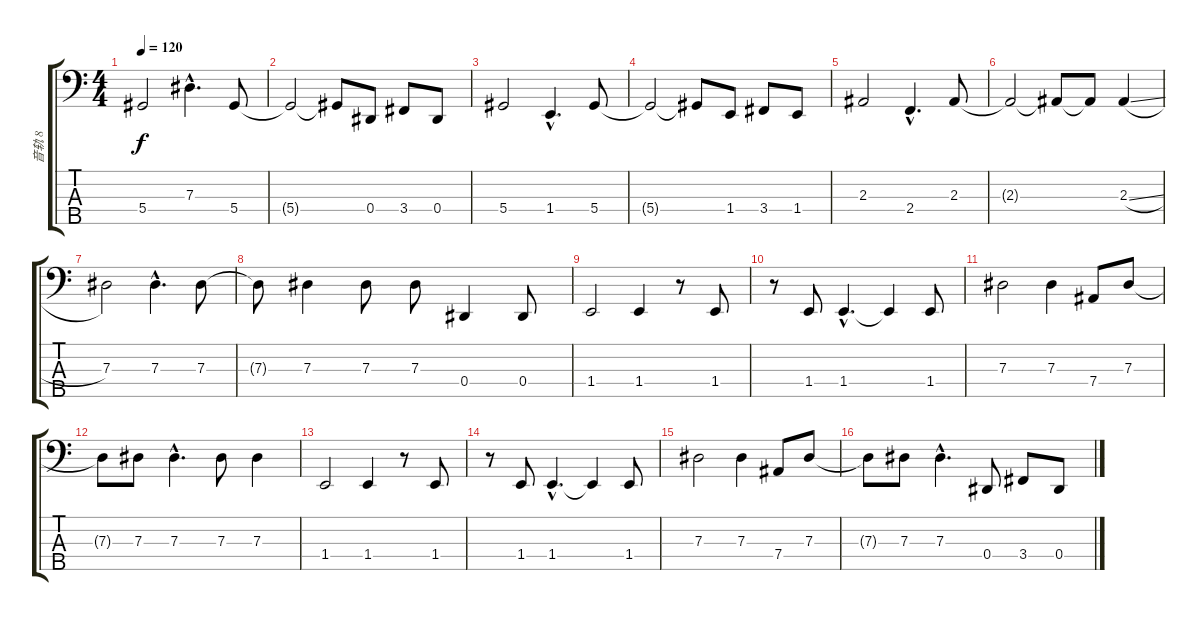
\track ("音轨 8" "音轨 8") {instrument electricbassfinger}
\staff {score tabs}
\tuning (Gb2 Db2 Ab1 Eb1 Bb0) {hide}
\ts (4 4)
\tempo 120
\clef f4
\ks c
5.4.2{dy f} 7.3{hac}.4{d} 5.4.8 |
5.4{t}.2 5.4{t}.8 0.4.8 3.4.8 0.4.8 |
5.4.2 1.4{hac}.4{d} 5.4.8 |
5.4{t}.2 5.4{t}.8 1.4.8 3.4.8 1.4.8 |
2.3.2 2.4{hac}.4{d} 2.3.8 |
2.3{t}.2 2.3{t}.8 2.3{t}.8 2.3{sl}.4 |
7.3.2 7.3{hac}.4{d} 7.3.8 |
7.3{t}.8 7.3.4 7.3.8 7.3.8 0.4.4 0.4.8 |
1.4.2 1.4.4 r.8 1.4.8 |
r.8 1.4.8 1.4{hac}.4{d} 1.4{t}.4 1.4.8 |
7.3.2 7.3.4 7.4.8 7.3.8 |
7.3{t}.8 7.3.8 7.3{hac}.4{d} 7.3.8 7.3.4 |
1.4.2 1.4.4 r.8 1.4.8 |
r.8 1.4.8 1.4{hac}.4{d} 1.4{t}.4 1.4.8 |
7.3.2 7.3.4 7.4.8 7.3.8 |
7.3{t}.8 7.3.8 7.3{hac}.4{d} 0.4.8 3.4.8 0.4.8
